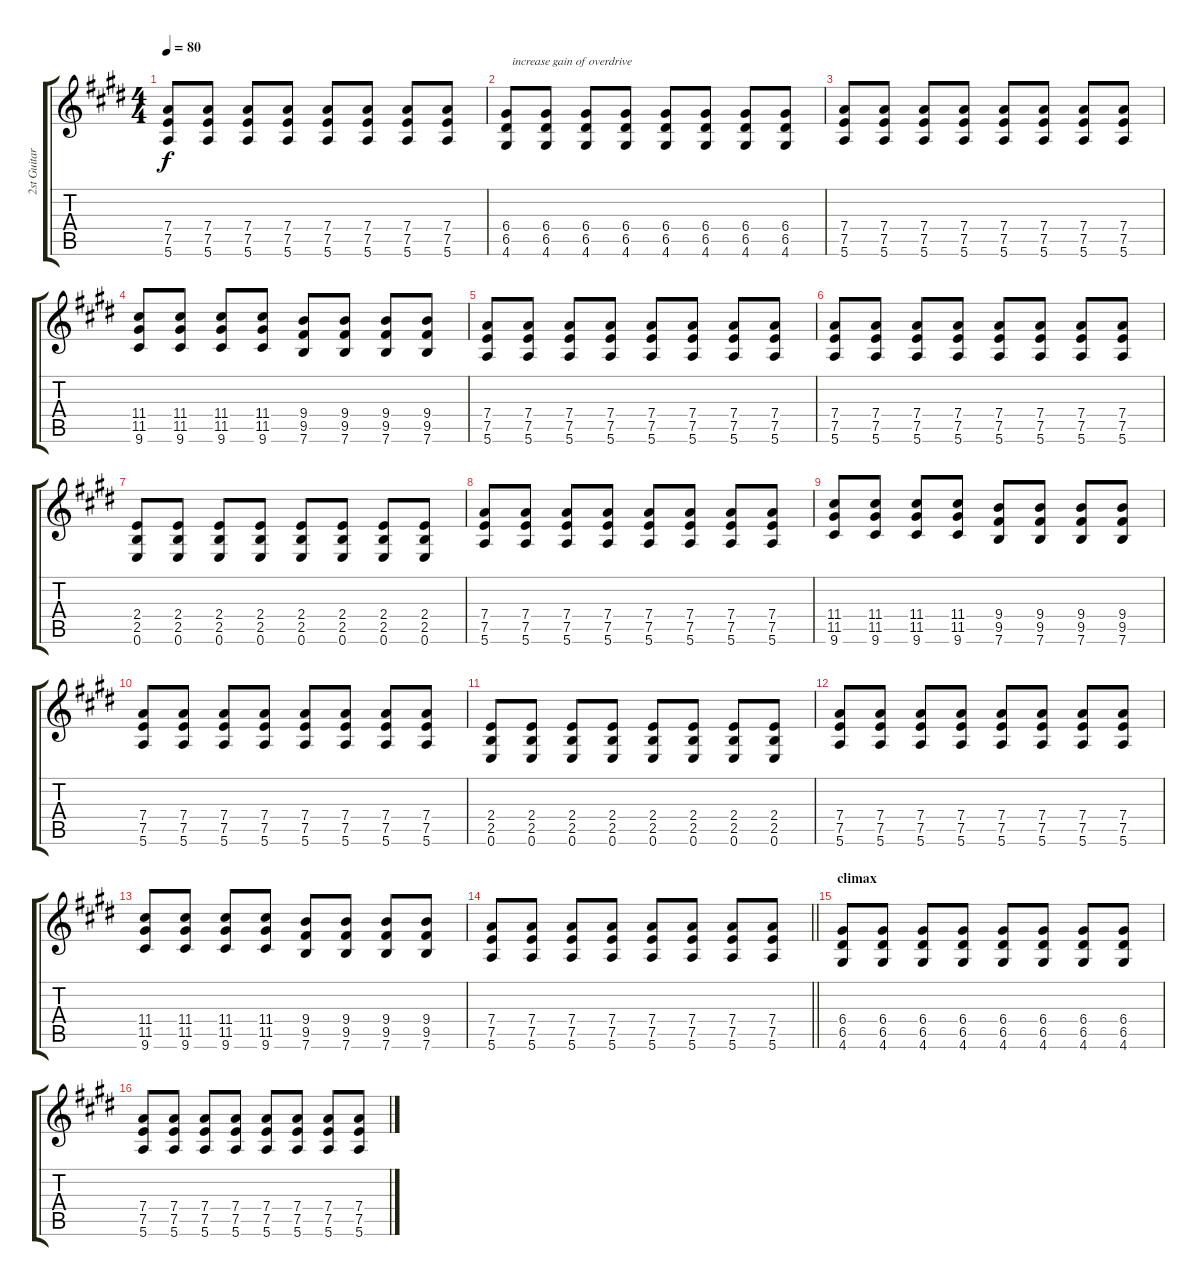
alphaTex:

\track ("2st Guitar" "2st Guitar") {instrument overdrivenguitar}
\staff {score tabs}
\tuning (E4 B3 G3 D3 A2 E2) {hide}
\ts (4 4)
\tempo 80
\clef g2
\ks e
(7.4 7.5 5.6).8{dy f} (7.4 7.5 5.6).8 (7.4 7.5 5.6).8 (7.4 7.5 5.6).8 (7.4 7.5 5.6).8 (7.4 7.5 5.6).8 (7.4 7.5 5.6).8 (7.4 7.5 5.6).8 |
(6.4 6.5 4.6).8{txt "  increase gain of overdrive" instrument overdrivenguitar} (6.4 6.5 4.6).8 (6.4 6.5 4.6).8 (6.4 6.5 4.6).8 (6.4 6.5 4.6).8 (6.4 6.5 4.6).8 (6.4 6.5 4.6).8 (6.4 6.5 4.6).8 |
(7.4 7.5 5.6).8 (7.4 7.5 5.6).8 (7.4 7.5 5.6).8 (7.4 7.5 5.6).8 (7.4 7.5 5.6).8 (7.4 7.5 5.6).8 (7.4 7.5 5.6).8 (7.4 7.5 5.6).8 |
(11.4 11.5 9.6).8 (11.4 11.5 9.6).8 (11.4 11.5 9.6).8 (11.4 11.5 9.6).8 (9.4 9.5 7.6).8 (9.4 9.5 7.6).8 (9.4 9.5 7.6).8 (9.4 9.5 7.6).8 |
(7.4 7.5 5.6).8 (7.4 7.5 5.6).8 (7.4 7.5 5.6).8 (7.4 7.5 5.6).8 (7.4 7.5 5.6).8 (7.4 7.5 5.6).8 (7.4 7.5 5.6).8 (7.4 7.5 5.6).8 |
(7.4 7.5 5.6).8 (7.4 7.5 5.6).8 (7.4 7.5 5.6).8 (7.4 7.5 5.6).8 (7.4 7.5 5.6).8 (7.4 7.5 5.6).8 (7.4 7.5 5.6).8 (7.4 7.5 5.6).8 |
(2.4 2.5 0.6).8 (2.4 2.5 0.6).8 (2.4 2.5 0.6).8 (2.4 2.5 0.6).8 (2.4 2.5 0.6).8 (2.4 2.5 0.6).8 (2.4 2.5 0.6).8 (2.4 2.5 0.6).8 |
(7.4 7.5 5.6).8 (7.4 7.5 5.6).8 (7.4 7.5 5.6).8 (7.4 7.5 5.6).8 (7.4 7.5 5.6).8 (7.4 7.5 5.6).8 (7.4 7.5 5.6).8 (7.4 7.5 5.6).8 |
(11.4 11.5 9.6).8 (11.4 11.5 9.6).8 (11.4 11.5 9.6).8 (11.4 11.5 9.6).8 (9.4 9.5 7.6).8 (9.4 9.5 7.6).8 (9.4 9.5 7.6).8 (9.4 9.5 7.6).8 |
(7.4 7.5 5.6).8 (7.4 7.5 5.6).8 (7.4 7.5 5.6).8 (7.4 7.5 5.6).8 (7.4 7.5 5.6).8 (7.4 7.5 5.6).8 (7.4 7.5 5.6).8 (7.4 7.5 5.6).8 |
(2.4 2.5 0.6).8 (2.4 2.5 0.6).8 (2.4 2.5 0.6).8 (2.4 2.5 0.6).8 (2.4 2.5 0.6).8 (2.4 2.5 0.6).8 (2.4 2.5 0.6).8 (2.4 2.5 0.6).8 |
(7.4 7.5 5.6).8 (7.4 7.5 5.6).8 (7.4 7.5 5.6).8 (7.4 7.5 5.6).8 (7.4 7.5 5.6).8 (7.4 7.5 5.6).8 (7.4 7.5 5.6).8 (7.4 7.5 5.6).8 |
(11.4 11.5 9.6).8 (11.4 11.5 9.6).8 (11.4 11.5 9.6).8 (11.4 11.5 9.6).8 (9.4 9.5 7.6).8 (9.4 9.5 7.6).8 (9.4 9.5 7.6).8 (9.4 9.5 7.6).8 |
\barLineRight lightlight
(7.4 7.5 5.6).8 (7.4 7.5 5.6).8 (7.4 7.5 5.6).8 (7.4 7.5 5.6).8 (7.4 7.5 5.6).8 (7.4 7.5 5.6).8 (7.4 7.5 5.6).8 (7.4 7.5 5.6).8 |
\section ("" "climax")
(6.4 6.5 4.6).8 (6.4 6.5 4.6).8 (6.4 6.5 4.6).8 (6.4 6.5 4.6).8 (6.4 6.5 4.6).8 (6.4 6.5 4.6).8 (6.4 6.5 4.6).8 (6.4 6.5 4.6).8 |
(7.4 7.5 5.6).8 (7.4 7.5 5.6).8 (7.4 7.5 5.6).8 (7.4 7.5 5.6).8 (7.4 7.5 5.6).8 (7.4 7.5 5.6).8 (7.4 7.5 5.6).8 (7.4 7.5 5.6).8
